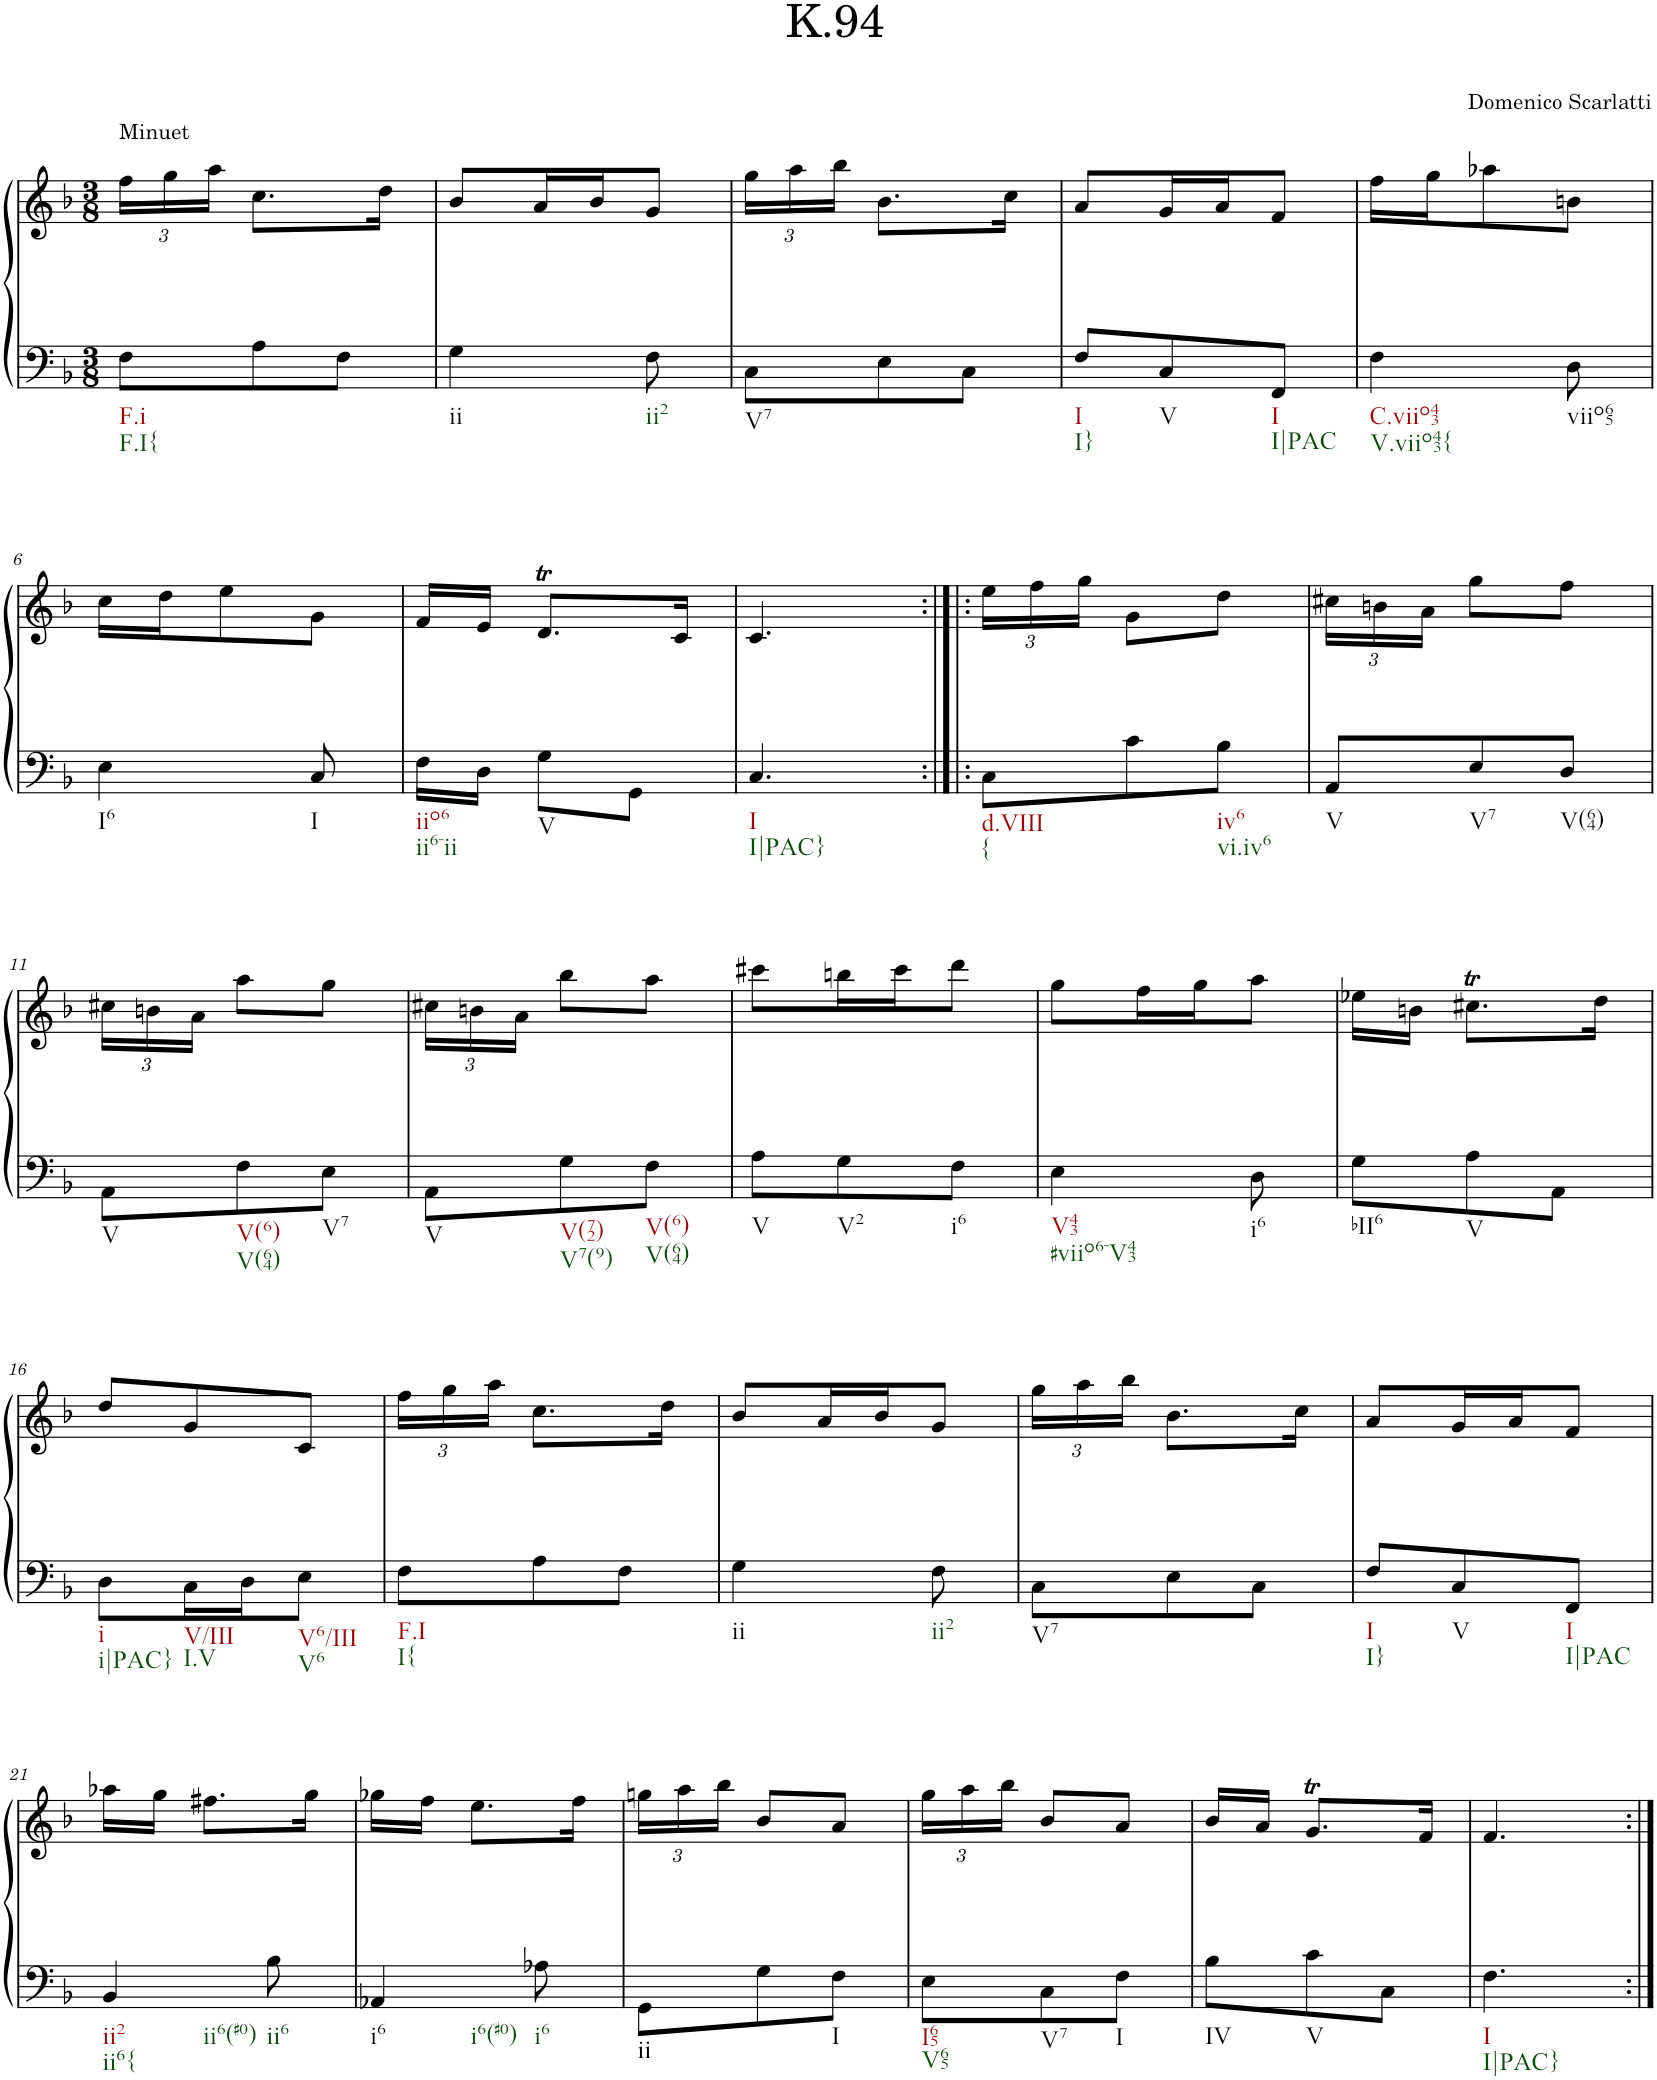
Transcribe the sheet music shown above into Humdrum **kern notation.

**kern	**kern
*part1	*part1
*staff2	*staff1
*I"Piano	*
*I'Pno.	*
*clefF4	*clefG2
*k[b-]	*k[b-]
*M3/8	*M3/8
*	*Xbrackettup
=1	=1
!	!LO:TX:a:t=Minuet
!LO:TX:b:t=F.i	!
!LO:TX:b:t=F.I{	!
8F\L	24ff\LL
.	24gg\
.	24aa\JJ
8A\	8.cc\L
8F\J	.
.	16dd\Jk
=2	=2
!LO:TX:b:t=ii	!
4G\	8b-/L
.	16a/L
.	16b-/J
!LO:TX:b:t=ii2	!
8F\	8g/J
=3	=3
!LO:TX:b:t=V7	!
8C\L	24gg\LL
.	24aa\
.	24bb-\JJ
8E\	8.b-\L
8C\J	.
.	16cc\Jk
=4	=4
!LO:TX:b:t=I	!
!LO:TX:b:t=I}	!
8F/L	8a/L
!LO:TX:b:t=V	!
8C/	16g/L
.	16a/J
!LO:TX:b:t=I	!
!LO:TX:b:t=I|PAC	!
8FF/J	8f/J
=5	=5
!LO:TX:b:t=C.viio43	!
!LO:TX:b:t=V.viio43{	!
4F\	16ff\LL
.	16gg\J
.	8aa-X\
!LO:TX:b:t=viio65	!
8D\	8bn\J
!!LO:LB:g=z
=6	=6
!LO:TX:b:t=I6	!
4E\	16cc\LL
.	16dd\J
.	8ee\
!LO:TX:b:t=I	!
8C/	8g\J
=7	=7
!LO:TX:b:t=iio6	!
!LO:TX:b:t=ii6-ii	!
16F\LL	16f/LL
16D\JJ	16e/JJ
!LO:TX:b:t=V	!
8G\L	8.dT/L
8GG\J	.
.	16c/Jk
=8	=8
!LO:TX:b:t=I	!
!LO:TX:b:t=I|PAC}	!
4.C/	4.c/
=9:|!|:	=9:|!|:
!LO:TX:b:t=d.VIII	!
!LO:TX:b:t={	!
8C\L	24ee\LL
.	24ff\
.	24gg\JJ
8c\	8g\L
!LO:TX:b:t=iv6	!
!LO:TX:b:t=vi.iv6	!
8B-\J	8dd\J
=10	=10
!LO:TX:b:t=V	!
8AA/L	24cc#X\LL
.	24bn\
.	24a\JJ
!LO:TX:b:t=V7	!
8E/	8gg\L
!LO:TX:b:t=V(64)	!
8D/J	8ff\J
!!LO:LB:g=z
=11	=11
!LO:TX:b:t=V	!
8AA\L	24cc#X\LL
.	24bn\
.	24a\JJ
!LO:TX:b:t=V(6)	!
!LO:TX:b:t=V(64)	!
8F\	8aa\L
!LO:TX:b:t=V7	!
8E\J	8gg\J
=12	=12
!LO:TX:b:t=V	!
8AA\L	24cc#X\LL
.	24bn\
.	24a\JJ
!LO:TX:b:t=V(72)	!
!LO:TX:b:t=V7(9)	!
8G\	8bb-\L
!LO:TX:b:t=V(6)	!
!LO:TX:b:t=V(64)	!
8F\J	8aa\J
=13	=13
!LO:TX:b:t=V	!
8A\L	8ccc#X\L
!LO:TX:b:t=V2	!
8G\	16bbn\L
.	16ccc#\J
!LO:TX:b:t=i6	!
8F\J	8ddd\J
=14	=14
!LO:TX:b:t=V43	!
!LO:TX:b:t=#viio6-V43	!
4E\	8gg\L
.	16ff\L
.	16gg\J
!LO:TX:b:t=i6	!
8D\	8aa\J
=15	=15
!LO:TX:b:t=bII6	!
8G\L	16ee-X\LL
.	16bn\JJ
!LO:TX:b:t=V	!
8A\	8.cc#Xt\L
8AA\J	.
.	16dd\Jk
!!LO:LB:g=z
=16	=16
!LO:TX:b:t=i	!
!LO:TX:b:t=i|PAC}	!
8D\L	8dd/L
!LO:TX:b:t=V/III	!
!LO:TX:b:t=I.V	!
16C\L	8g/
16D\J	.
!LO:TX:b:t=V6/III	!
!LO:TX:b:t=V6	!
8E\J	8c/J
=17	=17
!LO:TX:b:t=F.I	!
!LO:TX:b:t=I{	!
8F\L	24ff\LL
.	24gg\
.	24aa\JJ
8A\	8.cc\L
8F\J	.
.	16dd\Jk
=18	=18
!LO:TX:b:t=ii	!
4G\	8b-/L
.	16a/L
.	16b-/J
!LO:TX:b:t=ii2	!
8F\	8g/J
=19	=19
!LO:TX:b:t=V7	!
8C\L	24gg\LL
.	24aa\
.	24bb-\JJ
8E\	8.b-\L
8C\J	.
.	16cc\Jk
=20	=20
!LO:TX:b:t=I	!
!LO:TX:b:t=I}	!
8F/L	8a/L
!LO:TX:b:t=V	!
8C/	16g/L
.	16a/J
!LO:TX:b:t=I	!
!LO:TX:b:t=I|PAC	!
8FF/J	8f/J
!!LO:LB:g=z
=21	=21
!LO:TX:b:t=ii2	!
!LO:TX:b:t=ii6{	!
!LO:TX:b:t=ii6(#0)	!
4BB-/	16aa-X\LL
.	16gg\JJ
.	8.ff#X\L
!LO:TX:b:t=ii6	!
8B-\	.
.	16gg\Jk
=22	=22
!LO:TX:b:t=i6	!
!LO:TX:b:t=i6(#0)	!
4AA-X/	16gg-X\LL
.	16ff\JJ
.	8.ee\L
!LO:TX:b:t=i6	!
8A-X\	.
.	16ff\Jk
=23	=23
!LO:TX:b:t=ii	!
8GG\L	24ggn\LL
.	24aa\
.	24bb-\JJ
8G\	8b-/L
!LO:TX:b:t=I	!
8F\J	8a/J
=24	=24
!LO:TX:b:t=I65	!
!LO:TX:b:t=V65	!
8E\L	24gg\LL
.	24aa\
.	24bb-\JJ
!LO:TX:b:t=V7	!
8C\	8b-/L
!LO:TX:b:t=I	!
8F\J	8a/J
=25	=25
!LO:TX:b:t=IV	!
8B-\L	16b-/LL
.	16a/JJ
!LO:TX:b:t=V	!
8c\	8.gT/L
8C\J	.
.	16f/Jk
=26	=26
!LO:TX:b:t=I	!
!LO:TX:b:t=I|PAC}	!
4.F\	4.f/
=:|!	=:|!
*-	*-
